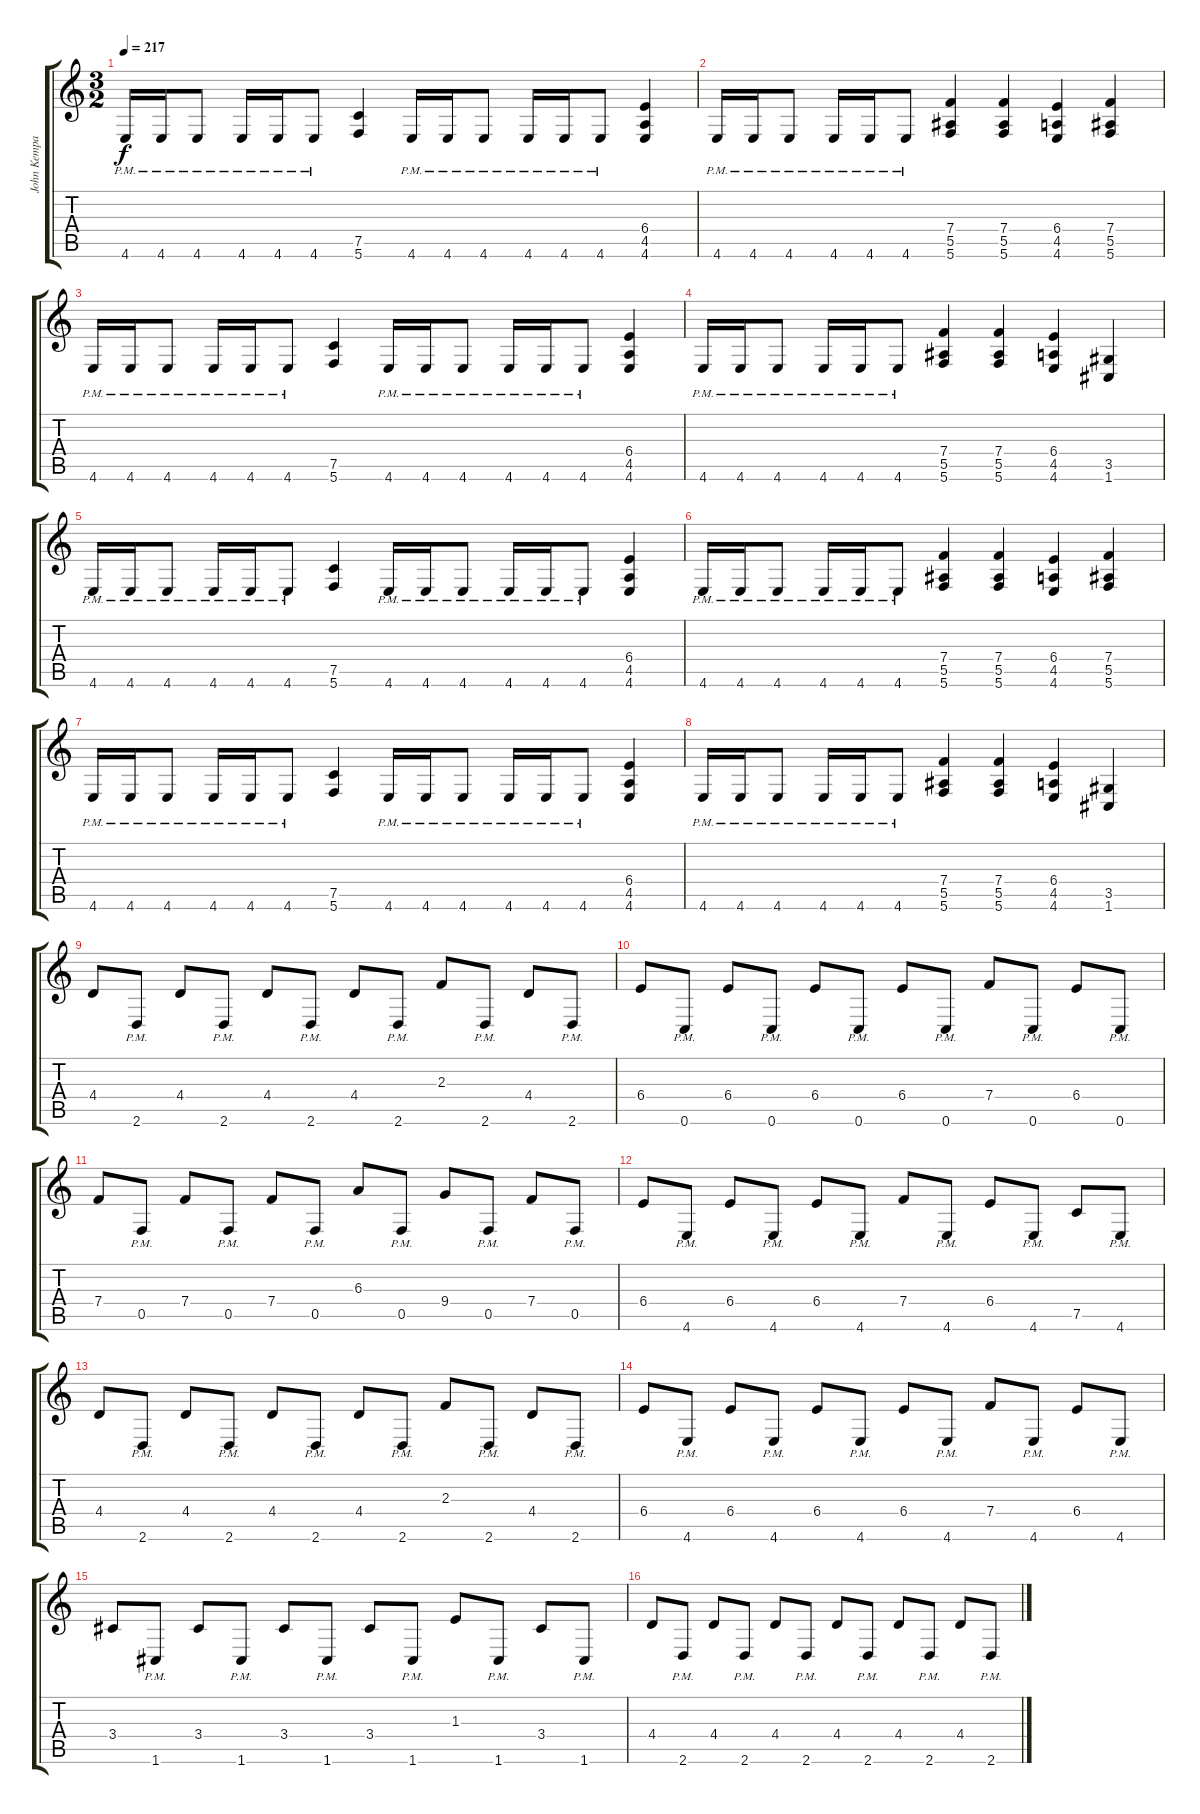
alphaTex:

\track ("John Kempainen (Rhythm Guitar)" "John Kempa") {instrument distortionguitar}
\staff {score tabs}
\tuning (C4 G3 Eb3 Bb2 F2 C2) {hide}
\ts (3 2)
\tempo 217
\clef g2
\ks c
4.6{pm}.16{dy f} 4.6{pm}.16 4.6{pm}.8 4.6{pm}.16 4.6{pm}.16 4.6{pm}.8 (7.5 5.6).4 4.6{pm}.16 4.6{pm}.16 4.6{pm}.8 4.6{pm}.16 4.6{pm}.16 4.6{pm}.8 (6.4 4.5 4.6).4 |
4.6{pm}.16 4.6{pm}.16 4.6{pm}.8 4.6{pm}.16 4.6{pm}.16 4.6{pm}.8 (7.4 5.5 5.6).4 (7.4 5.5 5.6).4 (6.4 4.5 4.6).4 (7.4 5.5 5.6).4 |
4.6{pm}.16 4.6{pm}.16 4.6{pm}.8 4.6{pm}.16 4.6{pm}.16 4.6{pm}.8 (7.5 5.6).4 4.6{pm}.16 4.6{pm}.16 4.6{pm}.8 4.6{pm}.16 4.6{pm}.16 4.6{pm}.8 (6.4 4.5 4.6).4 |
4.6{pm}.16 4.6{pm}.16 4.6{pm}.8 4.6{pm}.16 4.6{pm}.16 4.6{pm}.8 (7.4 5.5 5.6).4 (7.4 5.5 5.6).4 (6.4 4.5 4.6).4 (3.5 1.6).4 |
4.6{pm}.16 4.6{pm}.16 4.6{pm}.8 4.6{pm}.16 4.6{pm}.16 4.6{pm}.8 (7.5 5.6).4 4.6{pm}.16 4.6{pm}.16 4.6{pm}.8 4.6{pm}.16 4.6{pm}.16 4.6{pm}.8 (6.4 4.5 4.6).4 |
4.6{pm}.16 4.6{pm}.16 4.6{pm}.8 4.6{pm}.16 4.6{pm}.16 4.6{pm}.8 (7.4 5.5 5.6).4 (7.4 5.5 5.6).4 (6.4 4.5 4.6).4 (7.4 5.5 5.6).4 |
4.6{pm}.16 4.6{pm}.16 4.6{pm}.8 4.6{pm}.16 4.6{pm}.16 4.6{pm}.8 (7.5 5.6).4 4.6{pm}.16 4.6{pm}.16 4.6{pm}.8 4.6{pm}.16 4.6{pm}.16 4.6{pm}.8 (6.4 4.5 4.6).4 |
4.6{pm}.16 4.6{pm}.16 4.6{pm}.8 4.6{pm}.16 4.6{pm}.16 4.6{pm}.8 (7.4 5.5 5.6).4 (7.4 5.5 5.6).4 (6.4 4.5 4.6).4 (3.5 1.6).4 |
4.4.8 2.6{pm}.8 4.4.8 2.6{pm}.8 4.4.8 2.6{pm}.8 4.4.8 2.6{pm}.8 2.3.8 2.6{pm}.8 4.4.8 2.6{pm}.8 |
6.4.8 0.6{pm}.8 6.4.8 0.6{pm}.8 6.4.8 0.6{pm}.8 6.4.8 0.6{pm}.8 7.4.8 0.6{pm}.8 6.4.8 0.6{pm}.8 |
7.4.8 0.5{pm}.8 7.4.8 0.5{pm}.8 7.4.8 0.5{pm}.8 6.3.8 0.5{pm}.8 9.4.8 0.5{pm}.8 7.4.8 0.5{pm}.8 |
6.4.8 4.6{pm}.8 6.4.8 4.6{pm}.8 6.4.8 4.6{pm}.8 7.4.8 4.6{pm}.8 6.4.8 4.6{pm}.8 7.5.8 4.6{pm}.8 |
4.4.8 2.6{pm}.8 4.4.8 2.6{pm}.8 4.4.8 2.6{pm}.8 4.4.8 2.6{pm}.8 2.3.8 2.6{pm}.8 4.4.8 2.6{pm}.8 |
6.4.8 4.6{pm}.8 6.4.8 4.6{pm}.8 6.4.8 4.6{pm}.8 6.4.8 4.6{pm}.8 7.4.8 4.6{pm}.8 6.4.8 4.6{pm}.8 |
3.4.8 1.6{pm}.8 3.4.8 1.6{pm}.8 3.4.8 1.6{pm}.8 3.4.8 1.6{pm}.8 1.3.8 1.6{pm}.8 3.4.8 1.6{pm}.8 |
4.4.8 2.6{pm}.8 4.4.8 2.6{pm}.8 4.4.8 2.6{pm}.8 4.4.8 2.6{pm}.8 4.4.8 2.6{pm}.8 4.4.8 2.6{pm}.8
